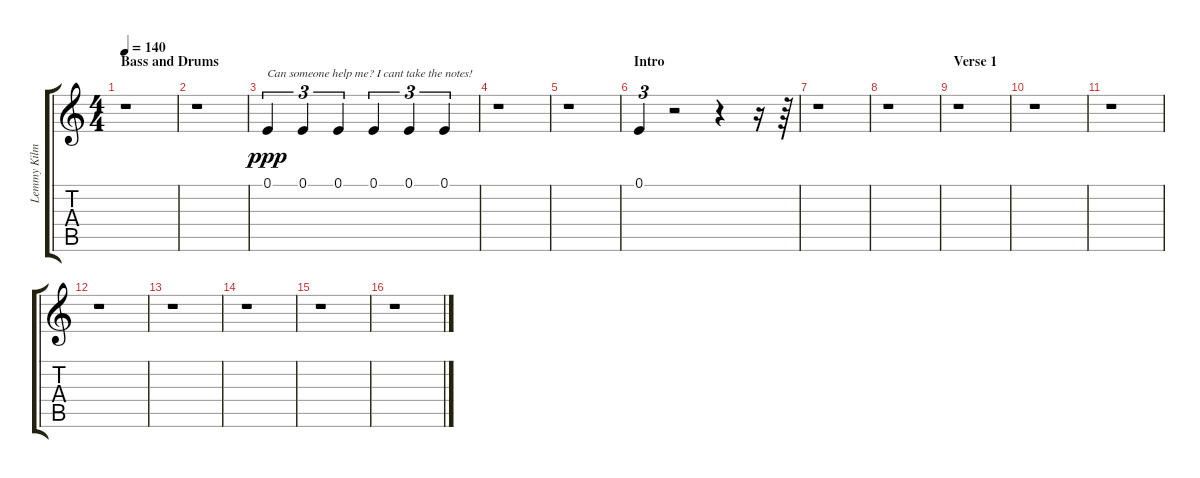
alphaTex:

\track ("Lemmy Kilmister (Vocal)" "Lemmy Kilm") {instrument bassoon}
\staff {score tabs}
\tuning (E4 B3 G3 D3 A2 E2) {hide}
\ts (4 4)
\section ("" "Bass and Drums")
\tempo 140
\clef g2
\ks c
r.1{dy ppp instrument bassoon} |
r.1 |
0.1.4{tu (3 2) txt "Can someone help me? I cant take the notes!"} 0.1.4{tu (3 2)} 0.1.4{tu (3 2)} 0.1.4{tu (3 2)} 0.1.4{tu (3 2)} 0.1.4{tu (3 2)} |
r.1 |
r.1 |
\section ("" "Intro")
0.1.4{tu (3 2)} r.2 r.4 r.16 r.64 |
r.1 |
r.1 |
\section ("" "Verse 1")
r.1 |
r.1 |
r.1 |
r.1 |
r.1 |
r.1 |
r.1 |
r.1
